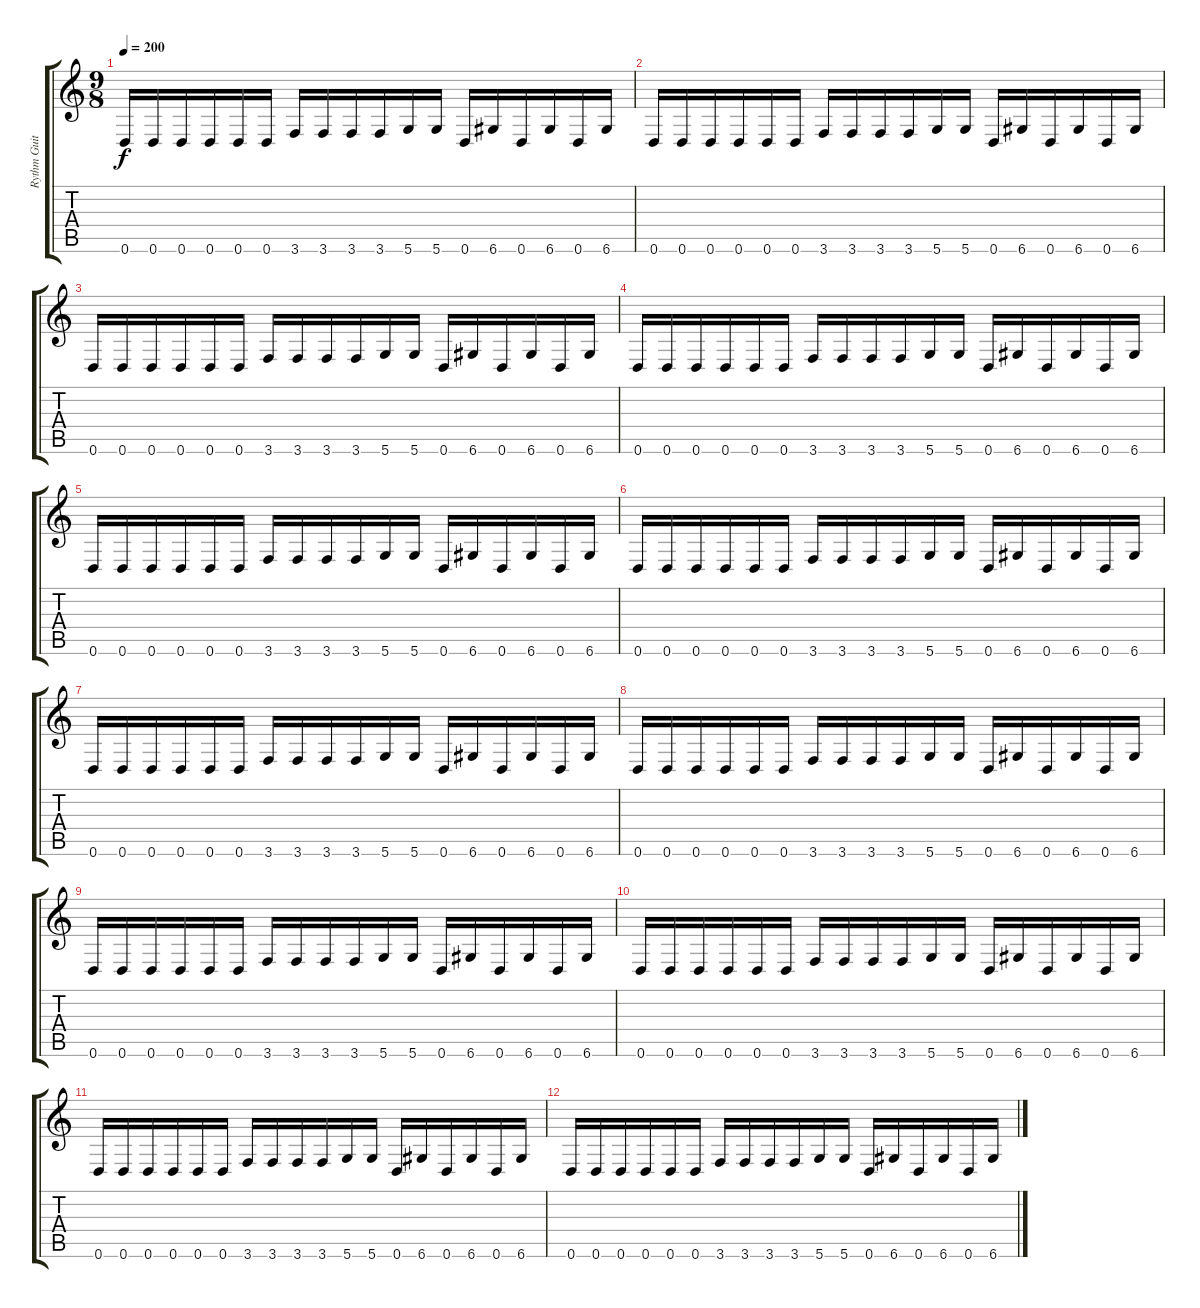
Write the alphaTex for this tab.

\track ("Rythm Guitar" "Rythm Guit") {instrument distortionguitar}
\staff {score tabs}
\tuning (E4 B3 G3 D3 A2 D2) {hide}
\ts (9 8)
\tempo 200
\clef g2
\ks c
0.6.16{dy f} 0.6.16 0.6.16 0.6.16 0.6.16 0.6.16 3.6.16 3.6.16 3.6.16 3.6.16 5.6.16 5.6.16 0.6.16 6.6.16 0.6.16 6.6.16 0.6.16 6.6.16 |
0.6.16 0.6.16 0.6.16 0.6.16 0.6.16 0.6.16 3.6.16 3.6.16 3.6.16 3.6.16 5.6.16 5.6.16 0.6.16 6.6.16 0.6.16 6.6.16 0.6.16 6.6.16 |
0.6.16 0.6.16 0.6.16 0.6.16 0.6.16 0.6.16 3.6.16 3.6.16 3.6.16 3.6.16 5.6.16 5.6.16 0.6.16 6.6.16 0.6.16 6.6.16 0.6.16 6.6.16 |
0.6.16 0.6.16 0.6.16 0.6.16 0.6.16 0.6.16 3.6.16 3.6.16 3.6.16 3.6.16 5.6.16 5.6.16 0.6.16 6.6.16 0.6.16 6.6.16 0.6.16 6.6.16 |
0.6.16 0.6.16 0.6.16 0.6.16 0.6.16 0.6.16 3.6.16 3.6.16 3.6.16 3.6.16 5.6.16 5.6.16 0.6.16 6.6.16 0.6.16 6.6.16 0.6.16 6.6.16 |
0.6.16 0.6.16 0.6.16 0.6.16 0.6.16 0.6.16 3.6.16 3.6.16 3.6.16 3.6.16 5.6.16 5.6.16 0.6.16 6.6.16 0.6.16 6.6.16 0.6.16 6.6.16 |
0.6.16 0.6.16 0.6.16 0.6.16 0.6.16 0.6.16 3.6.16 3.6.16 3.6.16 3.6.16 5.6.16 5.6.16 0.6.16 6.6.16 0.6.16 6.6.16 0.6.16 6.6.16 |
0.6.16 0.6.16 0.6.16 0.6.16 0.6.16 0.6.16 3.6.16 3.6.16 3.6.16 3.6.16 5.6.16 5.6.16 0.6.16 6.6.16 0.6.16 6.6.16 0.6.16 6.6.16 |
0.6.16 0.6.16 0.6.16 0.6.16 0.6.16 0.6.16 3.6.16 3.6.16 3.6.16 3.6.16 5.6.16 5.6.16 0.6.16 6.6.16 0.6.16 6.6.16 0.6.16 6.6.16 |
0.6.16 0.6.16 0.6.16 0.6.16 0.6.16 0.6.16 3.6.16 3.6.16 3.6.16 3.6.16 5.6.16 5.6.16 0.6.16 6.6.16 0.6.16 6.6.16 0.6.16 6.6.16 |
0.6.16 0.6.16 0.6.16 0.6.16 0.6.16 0.6.16 3.6.16 3.6.16 3.6.16 3.6.16 5.6.16 5.6.16 0.6.16 6.6.16 0.6.16 6.6.16 0.6.16 6.6.16 |
0.6.16 0.6.16 0.6.16 0.6.16 0.6.16 0.6.16 3.6.16 3.6.16 3.6.16 3.6.16 5.6.16 5.6.16 0.6.16 6.6.16 0.6.16 6.6.16 0.6.16 6.6.16
